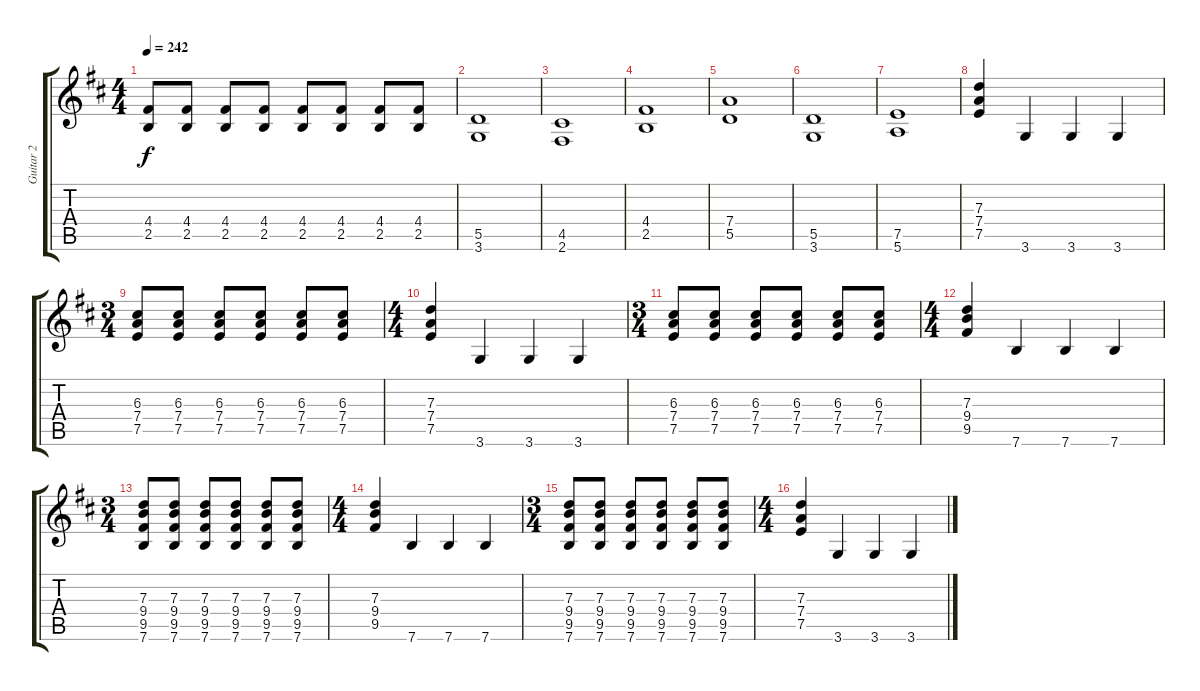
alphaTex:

\track ("Guitar 2" "Guitar 2") {instrument distortionguitar}
\staff {score tabs}
\tuning (E4 B3 G3 D3 A2 E2) {hide}
\ts (4 4)
\tempo 242
\clef g2
\ks d
(4.4 2.5).8{dy f} (4.4 2.5).8 (4.4 2.5).8 (4.4 2.5).8 (4.4 2.5).8 (4.4 2.5).8 (4.4 2.5).8 (4.4 2.5).8 |
(5.5 3.6).1 |
(4.5 2.6).1 |
(4.4 2.5).1 |
(7.4 5.5).1 |
(5.5 3.6).1 |
(7.5 5.6).1 |
(7.3 7.4 7.5).4 3.6.4 3.6.4 3.6.4 |
\ts (3 4)
(6.3 7.4 7.5).8 (6.3 7.4 7.5).8 (6.3 7.4 7.5).8 (6.3 7.4 7.5).8 (6.3 7.4 7.5).8 (6.3 7.4 7.5).8 |
\ts (4 4)
(7.3 7.4 7.5).4 3.6.4 3.6.4 3.6.4 |
\ts (3 4)
(6.3 7.4 7.5).8 (6.3 7.4 7.5).8 (6.3 7.4 7.5).8 (6.3 7.4 7.5).8 (6.3 7.4 7.5).8 (6.3 7.4 7.5).8 |
\ts (4 4)
(7.3 9.4 9.5).4 7.6.4 7.6.4 7.6.4 |
\ts (3 4)
(7.3 9.4 9.5 7.6).8 (7.3 9.4 9.5 7.6).8 (7.3 9.4 9.5 7.6).8 (7.3 9.4 9.5 7.6).8 (7.3 9.4 9.5 7.6).8 (7.3 9.4 9.5 7.6).8 |
\ts (4 4)
(7.3 9.4 9.5).4 7.6.4 7.6.4 7.6.4 |
\ts (3 4)
(7.3 9.4 9.5 7.6).8 (7.3 9.4 9.5 7.6).8 (7.3 9.4 9.5 7.6).8 (7.3 9.4 9.5 7.6).8 (7.3 9.4 9.5 7.6).8 (7.3 9.4 9.5 7.6).8 |
\ts (4 4)
(7.3 7.4 7.5).4 3.6.4 3.6.4 3.6.4
